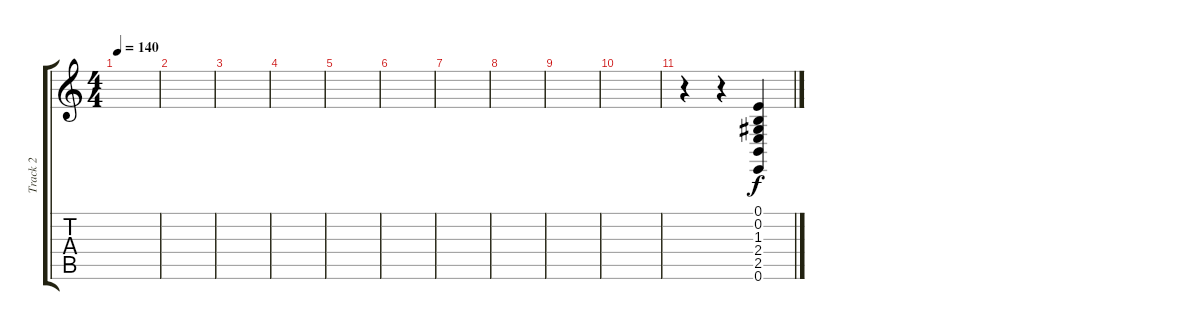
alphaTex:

\track ("Track 2" "Track 2") {instrument woodblock}
\staff {score tabs}
\tuning (E4 B3 G3 D3 A2 E2) {hide}
\ts (4 4)
\tempo 140
\clef g2
\ks c
|
|
|
|
|
|
|
|
|
|
r.4 r.4 (0.1 0.2 1.3 2.4 2.5 0.6).4
